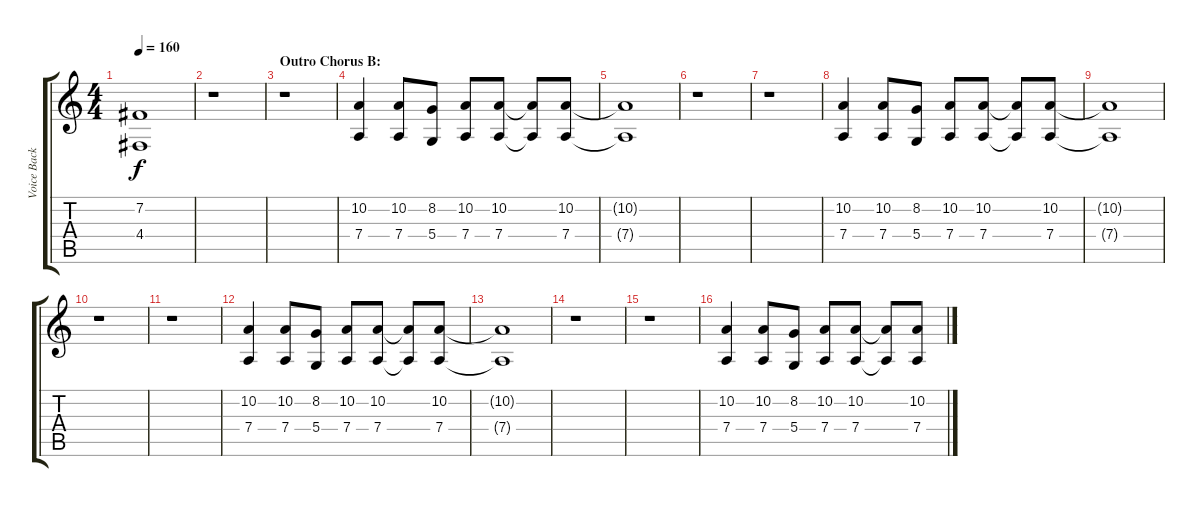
\track ("Voice Backing" "Voice Back") {instrument choiraahs}
\staff {score tabs}
\tuning (E4 B3 G3 D3 A2 E2) {hide}
\ts (4 4)
\tempo 160
\clef g2
\ks c
(7.2{t} 4.4{t}).1{dy f} |
r.1 |
\section ("" "Outro Chorus B:")
r.1 |
(10.2 7.4).4 (10.2 7.4).8 (8.2 5.4).8 (10.2 7.4).8 (10.2 7.4).8 (10.2{t} 7.4{t}).8 (10.2 7.4).8 |
(10.2{t} 7.4{t}).1 |
r.1 |
r.1 |
(10.2 7.4).4 (10.2 7.4).8 (8.2 5.4).8 (10.2 7.4).8 (10.2 7.4).8 (10.2{t} 7.4{t}).8 (10.2 7.4).8 |
(10.2{t} 7.4{t}).1 |
r.1 |
r.1{volume 6} |
(10.2 7.4).4 (10.2 7.4).8 (8.2 5.4).8 (10.2 7.4).8 (10.2 7.4).8 (10.2{t} 7.4{t}).8 (10.2 7.4).8 |
(10.2{t} 7.4{t}).1 |
r.1 |
r.1{volume 2} |
(10.2 7.4).4 (10.2 7.4).8 (8.2 5.4).8 (10.2 7.4).8 (10.2 7.4).8 (10.2{t} 7.4{t}).8 (10.2 7.4).8
